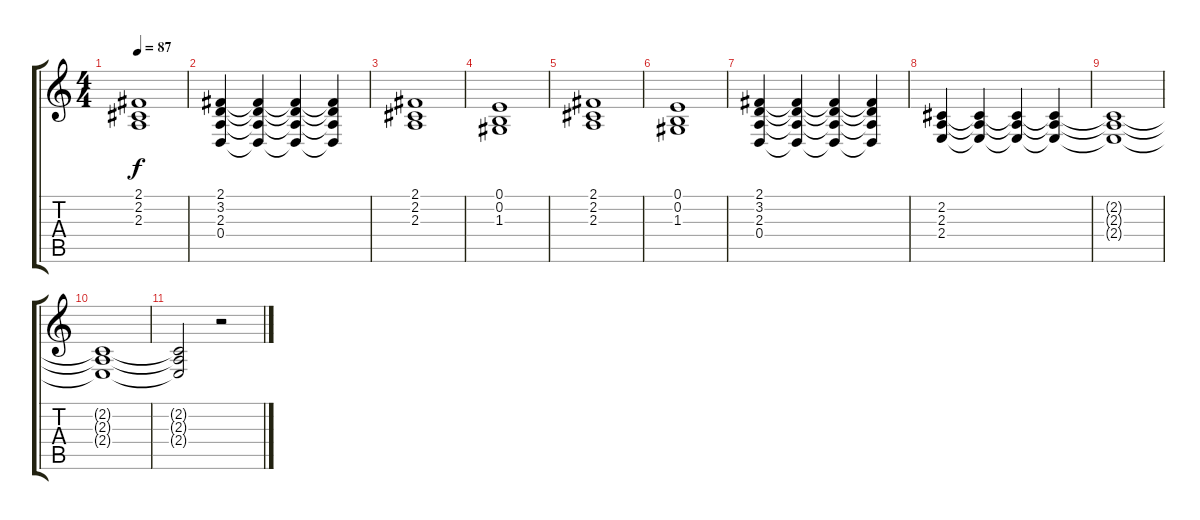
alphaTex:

\track "" {instrument stringensemble2}
\staff {score tabs}
\tuning (E4 B3 G3 D3 A2 E2) {hide}
\ts (4 4)
\tempo 87
\clef g2
\ks c
(2.1 2.2 2.3).1{dy f} |
(2.1 3.2 2.3 0.4).4 (2.1{t} 3.2{t} 2.3{t} 0.4{t}).4 (2.1{t} 3.2{t} 2.3{t} 0.4{t}).4 (2.1{t} 3.2{t} 2.3{t} 0.4{t}).4 |
(2.1 2.2 2.3).1 |
(0.1 0.2 1.3).1 |
(2.1 2.2 2.3).1 |
(0.1 0.2 1.3).1 |
(2.1 3.2 2.3 0.4).4 (2.1{t} 3.2{t} 2.3{t} 0.4{t}).4 (2.1{t} 3.2{t} 2.3{t} 0.4{t}).4 (2.1{t} 3.2{t} 2.3{t} 0.4{t}).4 |
(2.2 2.3 2.4).4 (2.2{t} 2.3{t} 2.4{t}).4 (2.2{t} 2.3{t} 2.4{t}).4 (2.2{t} 2.3{t} 2.4{t}).4 |
(2.2{t} 2.3{t} 2.4{t}).1 |
(2.2{t} 2.3{t} 2.4{t}).1 |
(2.2{t} 2.3{t} 2.4{t}).2 r.2
